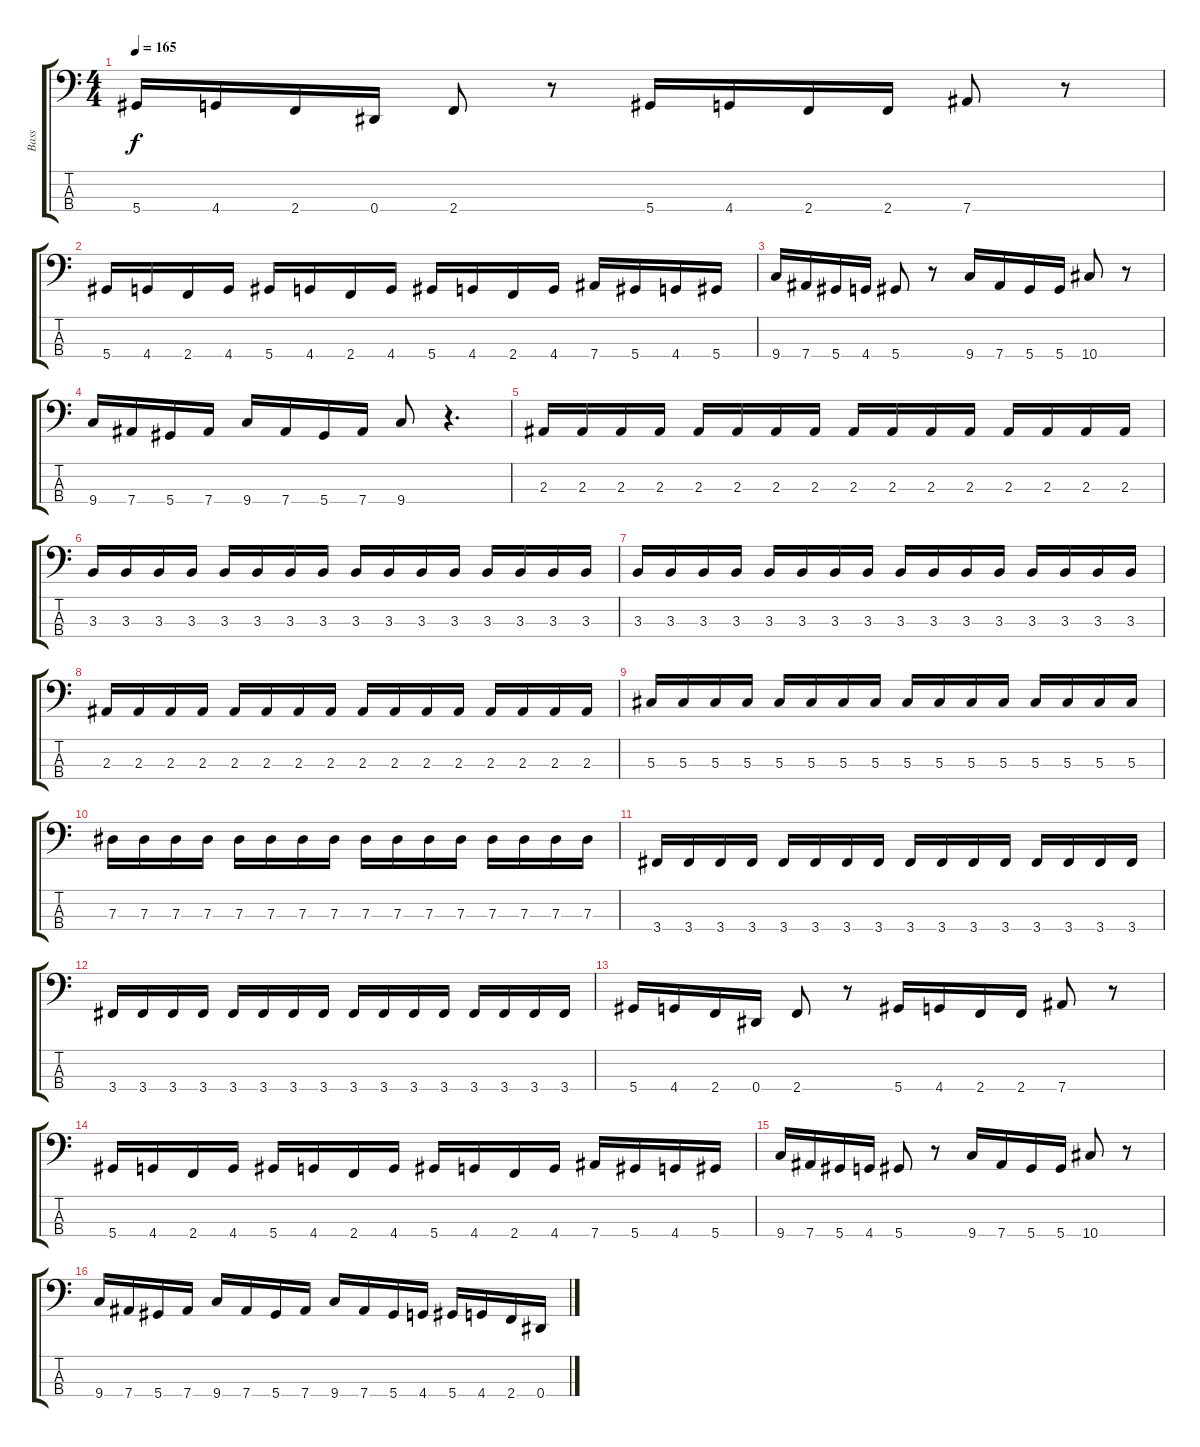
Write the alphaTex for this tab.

\track ("Bass" "Bass") {instrument electricbasspick}
\staff {score tabs}
\tuning (Gb2 Db2 Ab1 Eb1) {hide}
\ts (4 4)
\tempo 165
\clef f4
\ks c
5.4.16{dy f} 4.4.16 2.4.16 0.4.16 2.4.8 r.8 5.4.16 4.4.16 2.4.16 2.4.16 7.4.8 r.8 |
5.4.16 4.4.16 2.4.16 4.4.16 5.4.16 4.4.16 2.4.16 4.4.16 5.4.16 4.4.16 2.4.16 4.4.16 7.4.16 5.4.16 4.4.16 5.4.16 |
9.4.16 7.4.16 5.4.16 4.4.16 5.4.8 r.8 9.4.16 7.4.16 5.4.16 5.4.16 10.4.8 r.8 |
9.4.16 7.4.16 5.4.16 7.4.16 9.4.16 7.4.16 5.4.16 7.4.16 9.4.8 r.4{d} |
2.3.16 2.3.16 2.3.16 2.3.16 2.3.16 2.3.16 2.3.16 2.3.16 2.3.16 2.3.16 2.3.16 2.3.16 2.3.16 2.3.16 2.3.16 2.3.16 |
3.3.16 3.3.16 3.3.16 3.3.16 3.3.16 3.3.16 3.3.16 3.3.16 3.3.16 3.3.16 3.3.16 3.3.16 3.3.16 3.3.16 3.3.16 3.3.16 |
3.3.16 3.3.16 3.3.16 3.3.16 3.3.16 3.3.16 3.3.16 3.3.16 3.3.16 3.3.16 3.3.16 3.3.16 3.3.16 3.3.16 3.3.16 3.3.16 |
2.3.16 2.3.16 2.3.16 2.3.16 2.3.16 2.3.16 2.3.16 2.3.16 2.3.16 2.3.16 2.3.16 2.3.16 2.3.16 2.3.16 2.3.16 2.3.16 |
5.3.16 5.3.16 5.3.16 5.3.16 5.3.16 5.3.16 5.3.16 5.3.16 5.3.16 5.3.16 5.3.16 5.3.16 5.3.16 5.3.16 5.3.16 5.3.16 |
7.3.16 7.3.16 7.3.16 7.3.16 7.3.16 7.3.16 7.3.16 7.3.16 7.3.16 7.3.16 7.3.16 7.3.16 7.3.16 7.3.16 7.3.16 7.3.16 |
3.4.16 3.4.16 3.4.16 3.4.16 3.4.16 3.4.16 3.4.16 3.4.16 3.4.16 3.4.16 3.4.16 3.4.16 3.4.16 3.4.16 3.4.16 3.4.16 |
3.4.16 3.4.16 3.4.16 3.4.16 3.4.16 3.4.16 3.4.16 3.4.16 3.4.16 3.4.16 3.4.16 3.4.16 3.4.16 3.4.16 3.4.16 3.4.16 |
5.4.16 4.4.16 2.4.16 0.4.16 2.4.8 r.8 5.4.16 4.4.16 2.4.16 2.4.16 7.4.8 r.8 |
5.4.16 4.4.16 2.4.16 4.4.16 5.4.16 4.4.16 2.4.16 4.4.16 5.4.16 4.4.16 2.4.16 4.4.16 7.4.16 5.4.16 4.4.16 5.4.16 |
9.4.16 7.4.16 5.4.16 4.4.16 5.4.8 r.8 9.4.16 7.4.16 5.4.16 5.4.16 10.4.8 r.8 |
9.4.16 7.4.16 5.4.16 7.4.16 9.4.16 7.4.16 5.4.16 7.4.16 9.4.16 7.4.16 5.4.16 4.4.16 5.4.16 4.4.16 2.4.16 0.4.16
